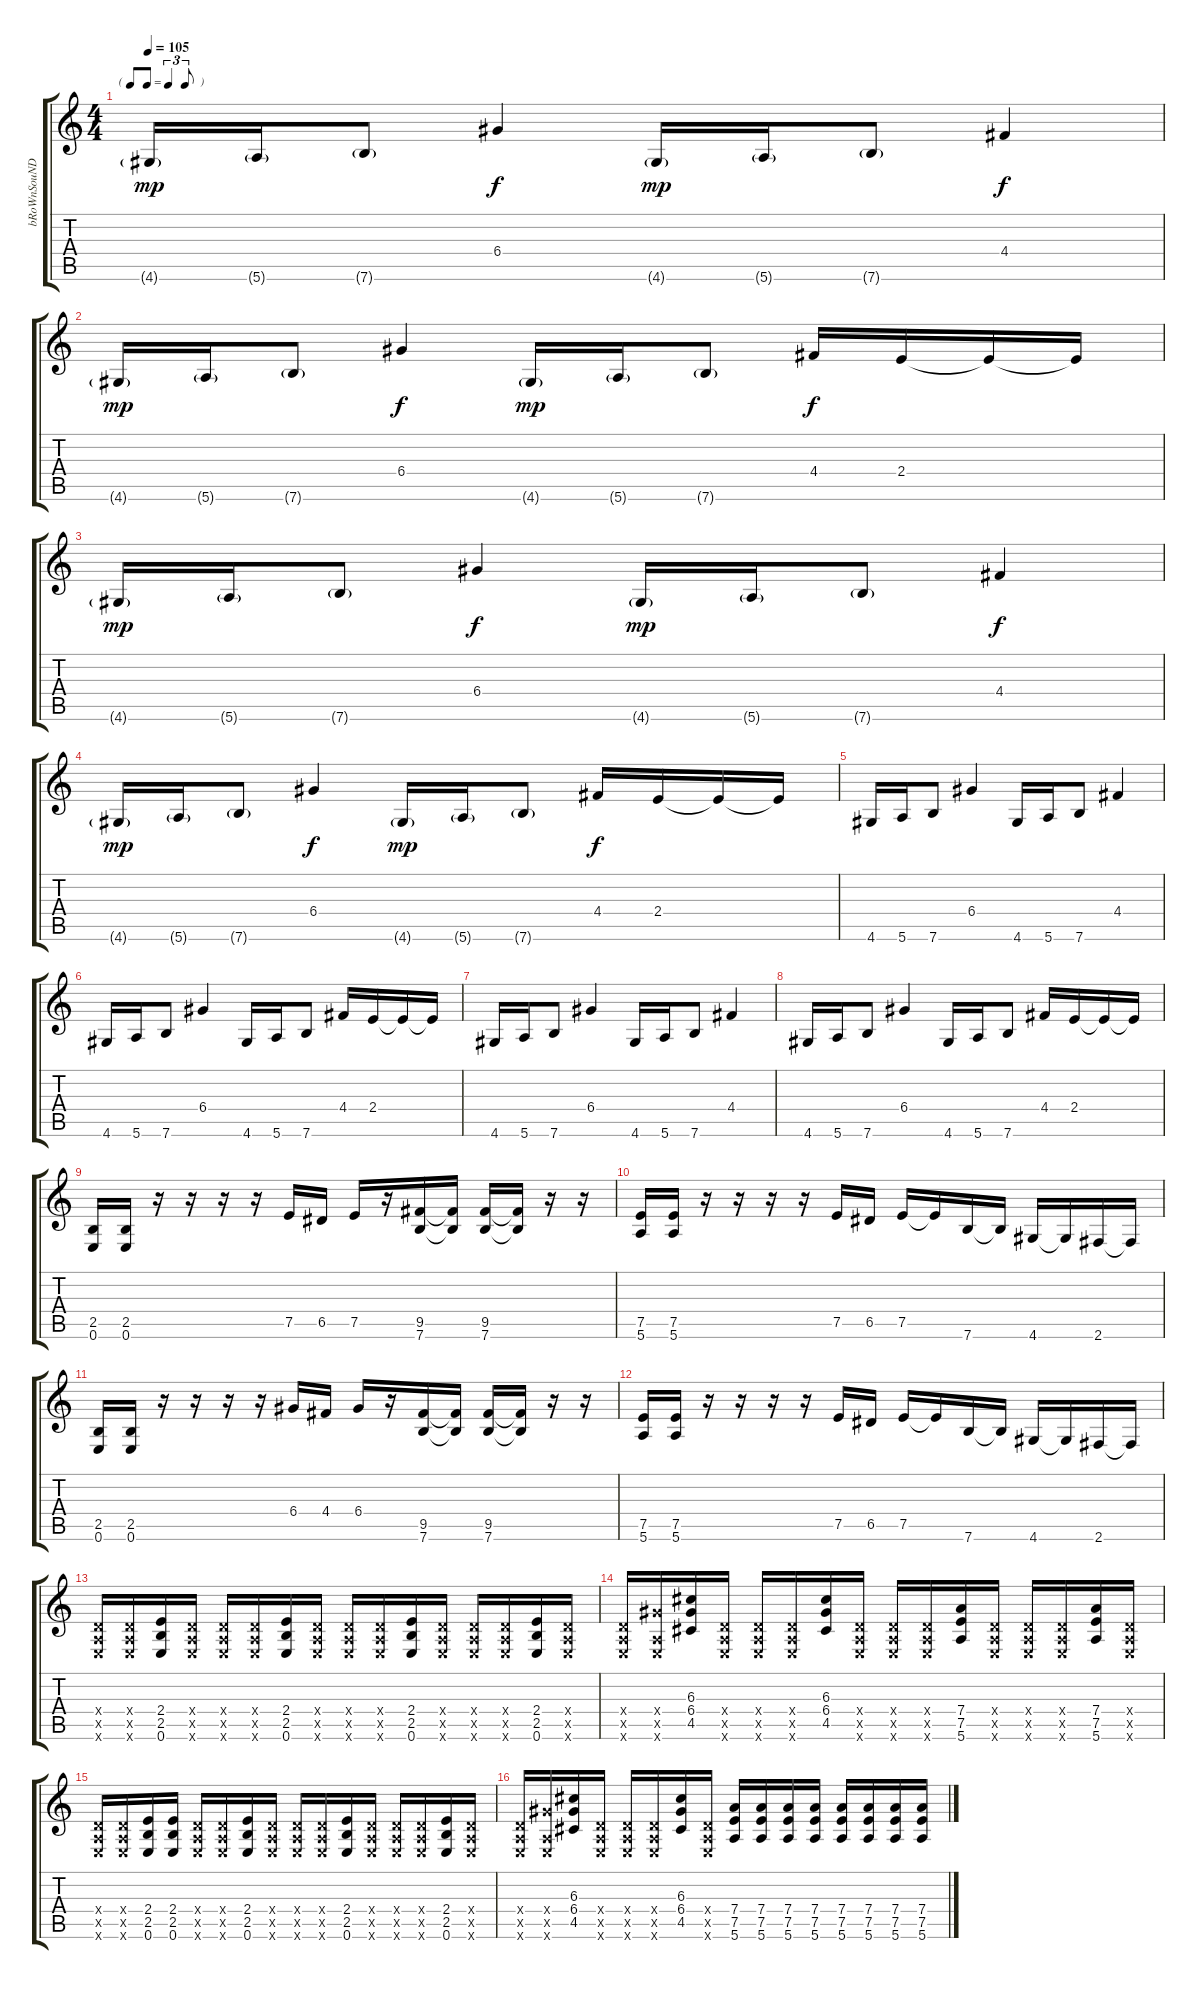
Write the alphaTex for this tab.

\track ("bRoWnSouND" "bRoWnSouND") {instrument distortionguitar}
\staff {score tabs}
\tuning (E4 B3 G3 D3 A2 E2) {hide}
\ts (4 4)
\tf triplet8th
\tempo 105
\clef g2
\ks c
4.6{g}.16{dy mp instrument distortionguitar} 5.6{g}.16 7.6{g}.8 6.4.4{dy f} 4.6{g}.16{dy mp} 5.6{g}.16 7.6{g}.8 4.4.4{dy f} |
4.6{g}.16{dy mp} 5.6{g}.16 7.6{g}.8 6.4.4{dy f} 4.6{g}.16{dy mp} 5.6{g}.16 7.6{g}.8 4.4.16{dy f} 2.4.16 2.4{t}.16 2.4{t}.16 |
4.6{g}.16{dy mp} 5.6{g}.16 7.6{g}.8 6.4.4{dy f} 4.6{g}.16{dy mp} 5.6{g}.16 7.6{g}.8 4.4.4{dy f} |
4.6{g}.16{dy mp} 5.6{g}.16 7.6{g}.8 6.4.4{dy f} 4.6{g}.16{dy mp} 5.6{g}.16 7.6{g}.8 4.4.16{dy f} 2.4.16 2.4{t}.16 2.4{t}.16 |
4.6.16{volume 16} 5.6.16 7.6.8 6.4.4 4.6.16 5.6.16 7.6.8 4.4.4 |
4.6.16 5.6.16 7.6.8 6.4.4 4.6.16 5.6.16 7.6.8 4.4.16 2.4.16 2.4{t}.16 2.4{t}.16 |
4.6.16 5.6.16 7.6.8 6.4.4 4.6.16 5.6.16 7.6.8 4.4.4 |
4.6.16 5.6.16 7.6.8 6.4.4 4.6.16 5.6.16 7.6.8 4.4.16 2.4.16 2.4{t}.16 2.4{t}.16 |
(2.5 0.6).16{volume 12} (2.5 0.6).16 r.16 r.16 r.16 r.16 7.5.16 6.5.16 7.5.16 r.16 (9.5 7.6).16 (9.5{t} 7.6{t}).16 (9.5 7.6).16 (9.5{t} 7.6{t}).16 r.16 r.16 |
(7.5 5.6).16 (7.5 5.6).16 r.16 r.16 r.16 r.16 7.5.16 6.5.16 7.5.16 7.5{t}.16 7.6.16 7.6{t}.16 4.6.16 4.6{t}.16 2.6.16 2.6{t}.16 |
(2.5 0.6).16 (2.5 0.6).16 r.16 r.16 r.16 r.16 6.4.16 4.4.16 6.4.16 r.16 (9.5 7.6).16 (9.5{t} 7.6{t}).16 (9.5 7.6).16 (9.5{t} 7.6{t}).16 r.16 r.16 |
(7.5 5.6).16 (7.5 5.6).16 r.16 r.16 r.16 r.16 7.5.16 6.5.16 7.5.16 7.5{t}.16 7.6.16 7.6{t}.16 4.6.16 4.6{t}.16 2.6.16 2.6{t}.16 |
(0.4{x} 0.5{x} 0.6{x}).16 (0.4{x} 0.5{x} 0.6{x}).16 (2.4 2.5 0.6).16 (0.4{x} 0.5{x} 0.6{x}).16 (0.4{x} 0.5{x} 0.6{x}).16 (0.4{x} 0.5{x} 0.6{x}).16 (2.4 2.5 0.6).16 (0.4{x} 0.5{x} 0.6{x}).16 (0.4{x} 0.5{x} 0.6{x}).16 (0.4{x} 0.5{x} 0.6{x}).16 (2.4 2.5 0.6).16 (0.4{x} 0.5{x} 0.6{x}).16 (0.4{x} 0.5{x} 0.6{x}).16 (0.4{x} 0.5{x} 0.6{x}).16 (2.4 2.5 0.6).16 (0.4{x} 0.5{x} 0.6{x}).16 |
(0.4{x} 0.5{x} 0.6{x}).16 (6.4{x} 0.5{x} 0.6{x}).16 (6.3 6.4 4.5).16 (0.4{x} 0.5{x} 0.6{x}).16 (0.4{x} 0.5{x} 0.6{x}).16 (0.4{x} 0.5{x} 0.6{x}).16 (6.3 6.4 4.5).16 (0.4{x} 0.5{x} 0.6{x}).16 (0.4{x} 0.5{x} 0.6{x}).16 (0.4{x} 0.5{x} 0.6{x}).16 (7.4 7.5 5.6).16 (0.4{x} 0.5{x} 0.6{x}).16 (0.4{x} 0.5{x} 0.6{x}).16 (0.4{x} 0.5{x} 0.6{x}).16 (7.4 7.5 5.6).16 (0.4{x} 0.5{x} 0.6{x}).16 |
(0.4{x} 0.5{x} 0.6{x}).16 (0.4{x} 0.5{x} 0.6{x}).16 (2.4 2.5 0.6).16 (2.4 2.5 0.6).16 (0.4{x} 0.5{x} 0.6{x}).16 (0.4{x} 0.5{x} 0.6{x}).16 (2.4 2.5 0.6).16 (0.4{x} 0.5{x} 0.6{x}).16 (0.4{x} 0.5{x} 0.6{x}).16 (0.4{x} 0.5{x} 0.6{x}).16 (2.4 2.5 0.6).16 (0.4{x} 0.5{x} 0.6{x}).16 (0.4{x} 0.5{x} 0.6{x}).16 (0.4{x} 0.5{x} 0.6{x}).16 (2.4 2.5 0.6).16 (0.4{x} 0.5{x} 0.6{x}).16 |
(0.4{x} 0.5{x} 0.6{x}).16 (6.4{x} 0.5{x} 0.6{x}).16 (6.3 6.4 4.5).16 (0.4{x} 0.5{x} 0.6{x}).16 (0.4{x} 0.5{x} 0.6{x}).16 (0.4{x} 0.5{x} 0.6{x}).16 (6.3 6.4 4.5).16 (0.4{x} 0.5{x} 0.6{x}).16 (7.4 7.5 5.6).16 (7.4 7.5 5.6).16 (7.4 7.5 5.6).16 (7.4 7.5 5.6).16 (7.4 7.5 5.6).16 (7.4 7.5 5.6).16 (7.4 7.5 5.6).16 (7.4 7.5 5.6).16
